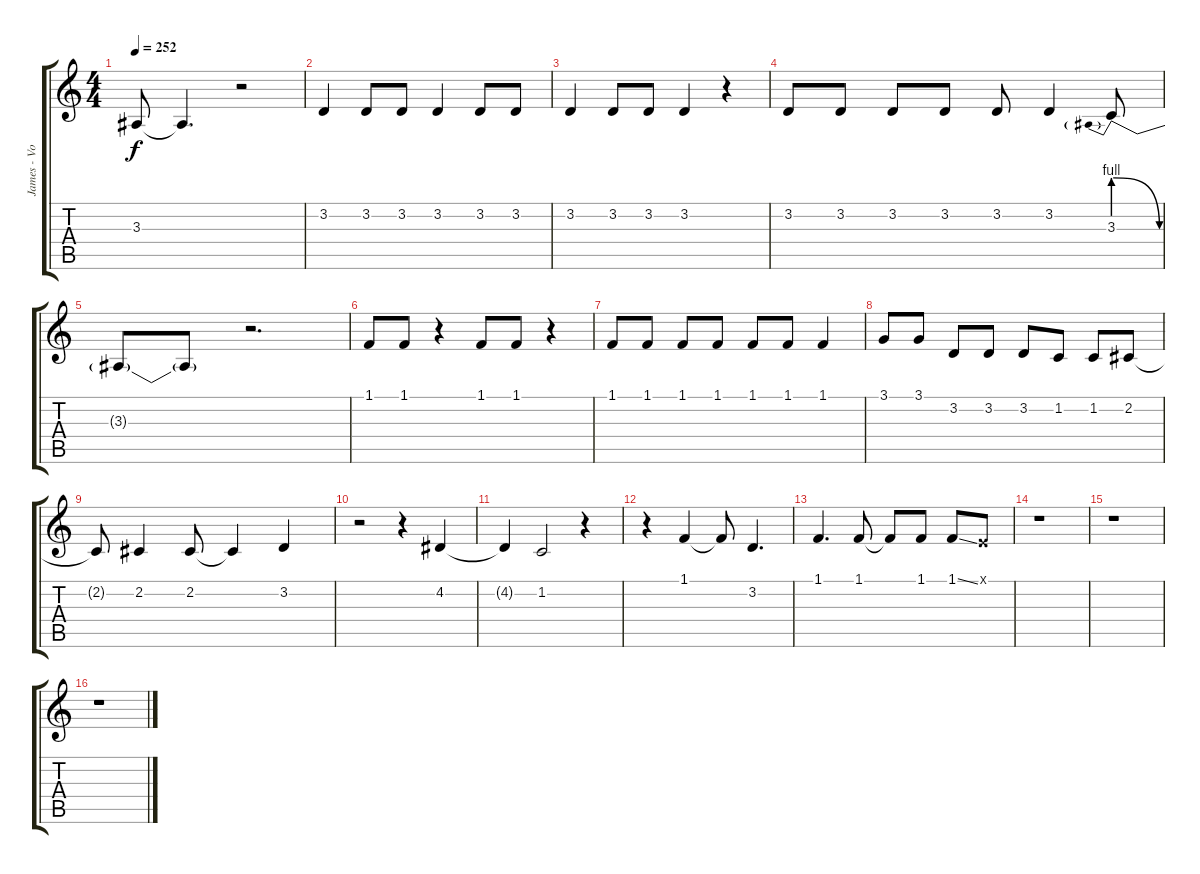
\track ("James - Voice" "James - Vo") {instrument lead2sawtooth}
\staff {score tabs}
\tuning (E4 B3 G3 D3 A2 E2) {hide}
\ts (4 4)
\tempo 252
\clef g2
\ks c
3.3{t}.8{dy f} 3.3{t}.4{d} r.2 |
3.2.4 3.2.8 3.2.8 3.2.4 3.2.8 3.2.8 |
3.2.4 3.2.8 3.2.8 3.2.4 r.4 |
3.2.8 3.2.8 3.2.8 3.2.8 3.2.8 3.2.4 3.3{be (prebendrelease 0 4 60 0)}.8 |
3.3{t}.8 3.3{t}.8 r.2{d} |
1.1.8 1.1.8 r.4 1.1.8 1.1.8 r.4 |
1.1.8 1.1.8 1.1.8 1.1.8 1.1.8 1.1.8 1.1.4 |
3.1.8 3.1.8 3.2.8 3.2.8 3.2.8 1.2.8 1.2.8 2.2.8 |
2.2{t}.8 2.2.4 2.2.8 2.2{t}.4 3.2.4 |
r.2 r.4 4.2.4 |
4.2{t}.4 1.2.2 r.4 |
r.4 1.1.4 1.1{t}.8 3.2.4{d} |
1.1.4{d} 1.1.8 1.1{t}.8 1.1.8 1.1{ss}.8 0.1{x}.8 |
r.1 |
r.1 |
r.1
